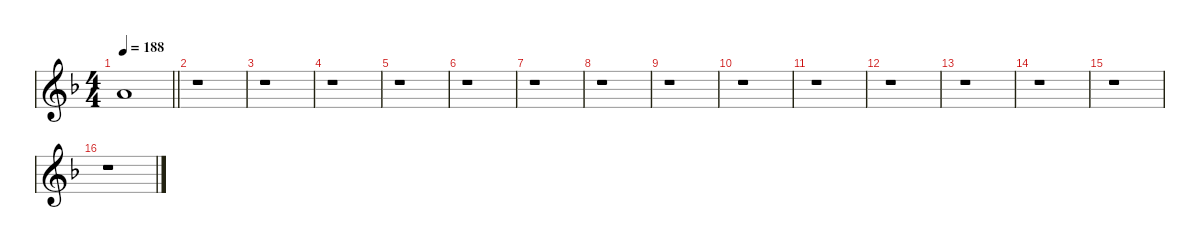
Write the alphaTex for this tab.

\defaultSystemsLayout 4
\hideDynamics
\bracketExtendMode nobrackets
\singleTrackTrackNamePolicy hidden
\multiTrackTrackNamePolicy hidden
\firstSystemTrackNameMode fullname
\firstSystemTrackNameOrientation horizontal
\otherSystemsTrackNameOrientation horizontal
\track ("Piano 1-strings" "Piano 1") {defaultSystemsLayout 8 instrument synthstrings1}
\staff {score}
\tuning (E4 A3 F3 D3 A2 D2)
\ts (4 4)
\tempo 188
\clef g2
\barLineRight lightlight
\ks dminor
12.2{t acc forcenatural}.1{dy f beam Up} |
r.1{beam Down} |
r.1{beam Down} |
r.1{beam Down} |
r.1{beam Down} |
r.1{beam Down} |
r.1{beam Down} |
r.1{beam Down} |
r.1{beam Down} |
r.1{beam Down} |
r.1{beam Down} |
r.1{beam Down} |
r.1{beam Down} |
r.1{beam Down} |
r.1{beam Down} |
r.1{beam Down}
